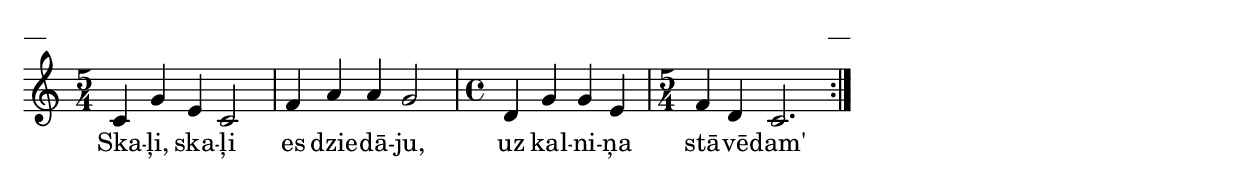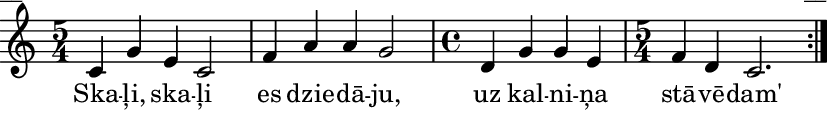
\version "2.13.18"
#(ly:set-option 'crop #t)

%\header {
%    title = "Skaļi, skaļi es dziedāju",AA lapas
%}
\paper {
line-width = 14\cm
left-margin = 0.4\cm
between-system-padding = 0.1\cm
between-system-space = 0.1\cm
}
\layout {
indent = #0
ragged-last = ##f
}

voiceA = \relative c' {
\clef "treble"
\key c \major
\repeat volta 2 {
\time 5/4
c4 g' e c2 |
f4 a a g2 |
\time 4/4
d4 g g e |
\time 5/4
f4 d c2. |
}
} 

lyricA = \lyricmode {
Ska -- ļi, ska -- ļi es dzie -- dā -- ju, uz kal -- ni -- ņa stā -- vē -- dam'
} 

fullScore = <<
\new Staff {
<<
\new Voice = "voiceA" { \oneVoice \autoBeamOff \voiceA }
\new Lyrics \lyricsto "voiceA" \lyricA
>>
}
>>

\score {
\fullScore
\header { piece = "__" opus = "__" }
}
\markup { \with-color #(x11-color 'white) \sans \smaller "__" }
\score {
\unfoldRepeats
\fullScore
\midi {
\context { \Staff \remove "Staff_performer" }
\context { \Voice \consists "Staff_performer" }
}
}


